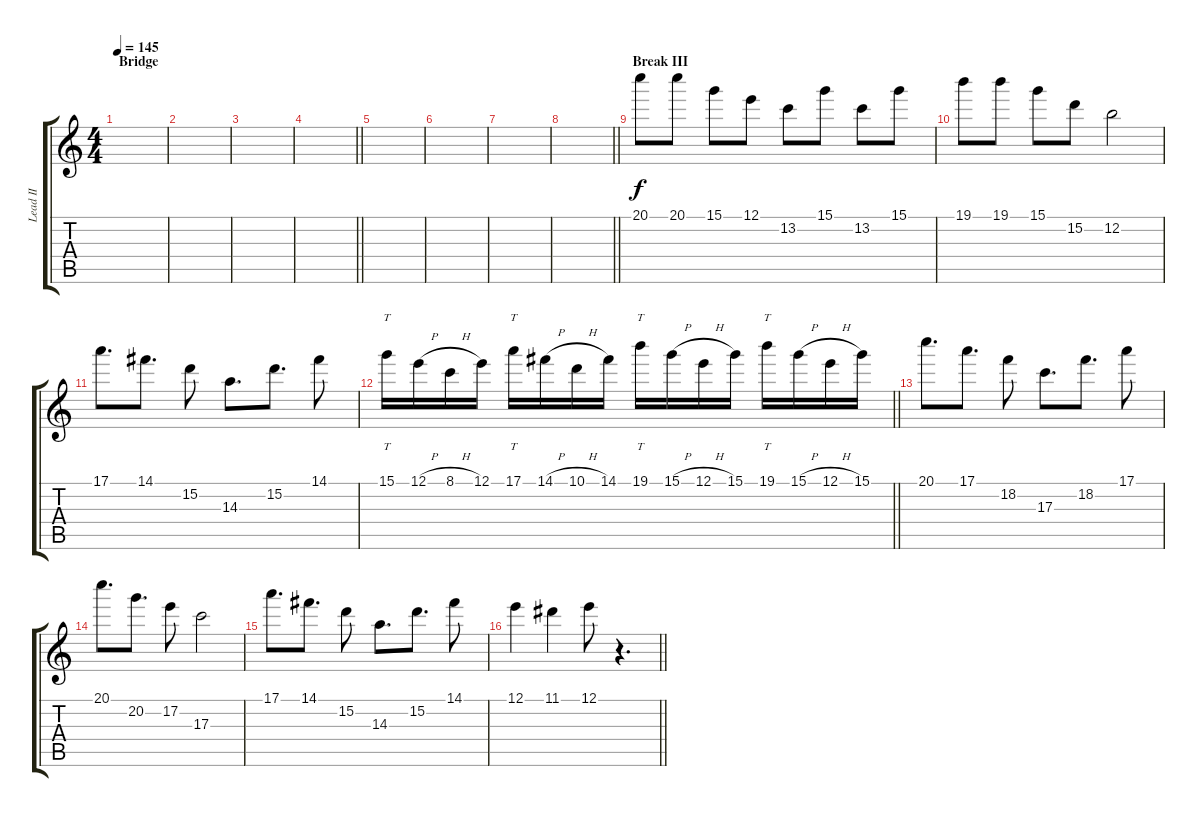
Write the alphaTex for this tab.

\track ("Lead II" "Lead II") {instrument distortionguitar}
\staff {score tabs}
\tuning (E4 B3 G3 D3 A2 E2) {hide}
\ts (4 4)
\section ("" "Bridge")
\tempo 145
\clef g2
\ks c
|
|
|
\barLineRight lightlight
|
\section ("" "")
|
|
|
\barLineRight lightlight
|
\section ("" "Break III")
20.1.8{volume 12 balance 14} 20.1.8 15.1.8 12.1.8 13.2.8 15.1.8 13.2.8 15.1.8 |
19.1.8 19.1.8 15.1.8 15.2.8 12.2.2 |
17.1.8{d} 14.1.8{d} 15.2.8 14.3.8{d} 15.2.8{d} 14.1.8 |
\barLineRight lightlight
15.1.16{tt} 12.1{h}.16 8.1{h}.16 12.1.16 17.1.16{tt} 14.1{h}.16 10.1{h}.16 14.1.16 19.1.16{tt} 15.1{h}.16 12.1{h}.16 15.1.16 19.1.16{tt} 15.1{h}.16 12.1{h}.16 15.1.16 |
\section ("" "")
20.1.8{d} 17.1.8{d} 18.2.8 17.3.8{d} 18.2.8{d} 17.1.8 |
20.1.8{d} 20.2.8{d} 17.2.8 17.3.2 |
17.1.8{d} 14.1.8{d} 15.2.8 14.3.8{d} 15.2.8{d} 14.1.8 |
\barLineRight lightlight
12.1.4 11.1.4 12.1.8 r.4{d}
